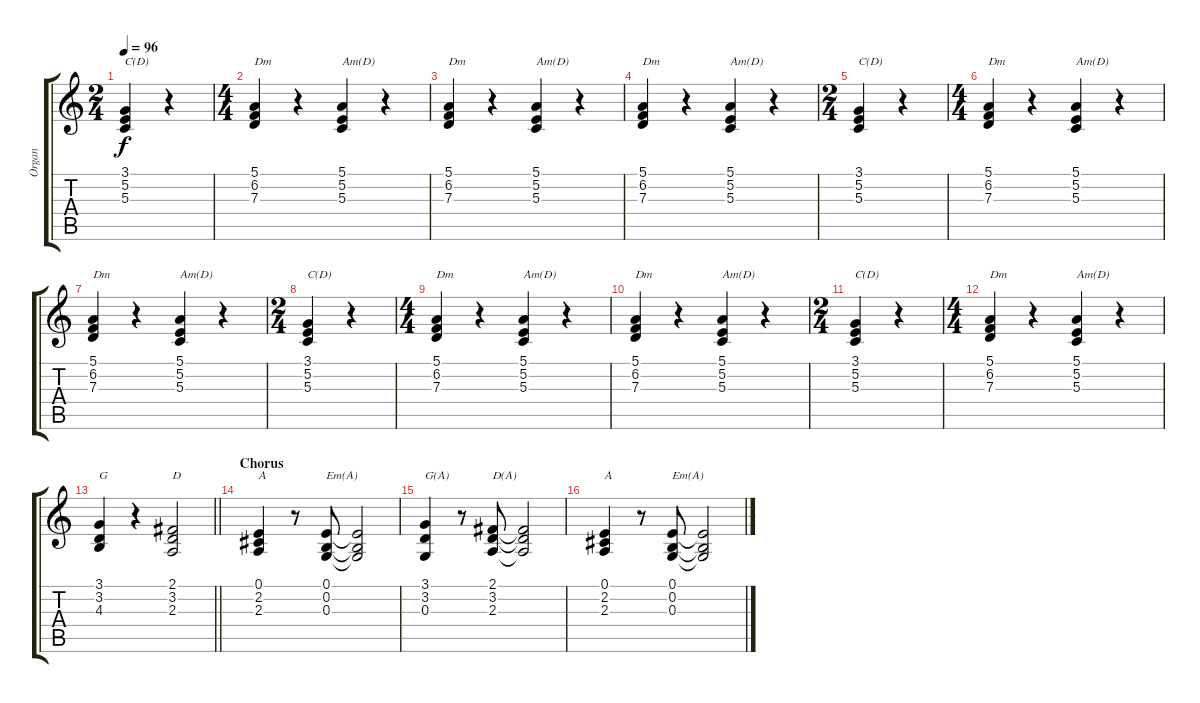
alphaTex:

\track ("Organ" "Organ") {instrument percussiveorgan}
\staff {score tabs}
\tuning (E4 B3 G3 D3 A2 E2) {hide}
\ts (2 4)
\tempo 96
\clef g2
\ks c
(3.1 5.2 5.3).4{txt "C(D)" dy f} r.4 |
\ts (4 4)
(5.1 6.2 7.3).4{txt "Dm"} r.4 (5.1 5.2 5.3).4{txt "Am(D)"} r.4 |
(5.1 6.2 7.3).4{txt "Dm"} r.4 (5.1 5.2 5.3).4{txt "Am(D)"} r.4 |
(5.1 6.2 7.3).4{txt "Dm"} r.4 (5.1 5.2 5.3).4{txt "Am(D)"} r.4 |
\ts (2 4)
(3.1 5.2 5.3).4{txt "C(D)"} r.4 |
\ts (4 4)
(5.1 6.2 7.3).4{txt "Dm"} r.4 (5.1 5.2 5.3).4{txt "Am(D)"} r.4 |
(5.1 6.2 7.3).4{txt "Dm"} r.4 (5.1 5.2 5.3).4{txt "Am(D)"} r.4 |
\ts (2 4)
(3.1 5.2 5.3).4{txt "C(D)"} r.4 |
\ts (4 4)
(5.1 6.2 7.3).4{txt "Dm"} r.4 (5.1 5.2 5.3).4{txt "Am(D)"} r.4 |
(5.1 6.2 7.3).4{txt "Dm"} r.4 (5.1 5.2 5.3).4{txt "Am(D)"} r.4 |
\ts (2 4)
(3.1 5.2 5.3).4{txt "C(D)"} r.4 |
\ts (4 4)
(5.1 6.2 7.3).4{txt "Dm"} r.4 (5.1 5.2 5.3).4{txt "Am(D)"} r.4 |
\barLineRight lightlight
(3.1 3.2 4.3).4{txt "G"} r.4 (2.1 3.2 2.3).2{txt "D"} |
\section ("" "Chorus")
(0.1 2.2 2.3).4{txt "A"} r.8 (0.1 0.2 0.3).8{txt "Em(A)"} (0.1{t} 0.2{t} 0.3{t}).2 |
(3.1 3.2 0.3).4{txt "G(A)"} r.8 (2.1 3.2 2.3).8{txt "D(A)"} (2.1{t} 3.2{t} 2.3{t}).2 |
(0.1 2.2 2.3).4{txt "A"} r.8 (0.1 0.2 0.3).8{txt "Em(A)"} (0.1{t} 0.2{t} 0.3{t}).2
